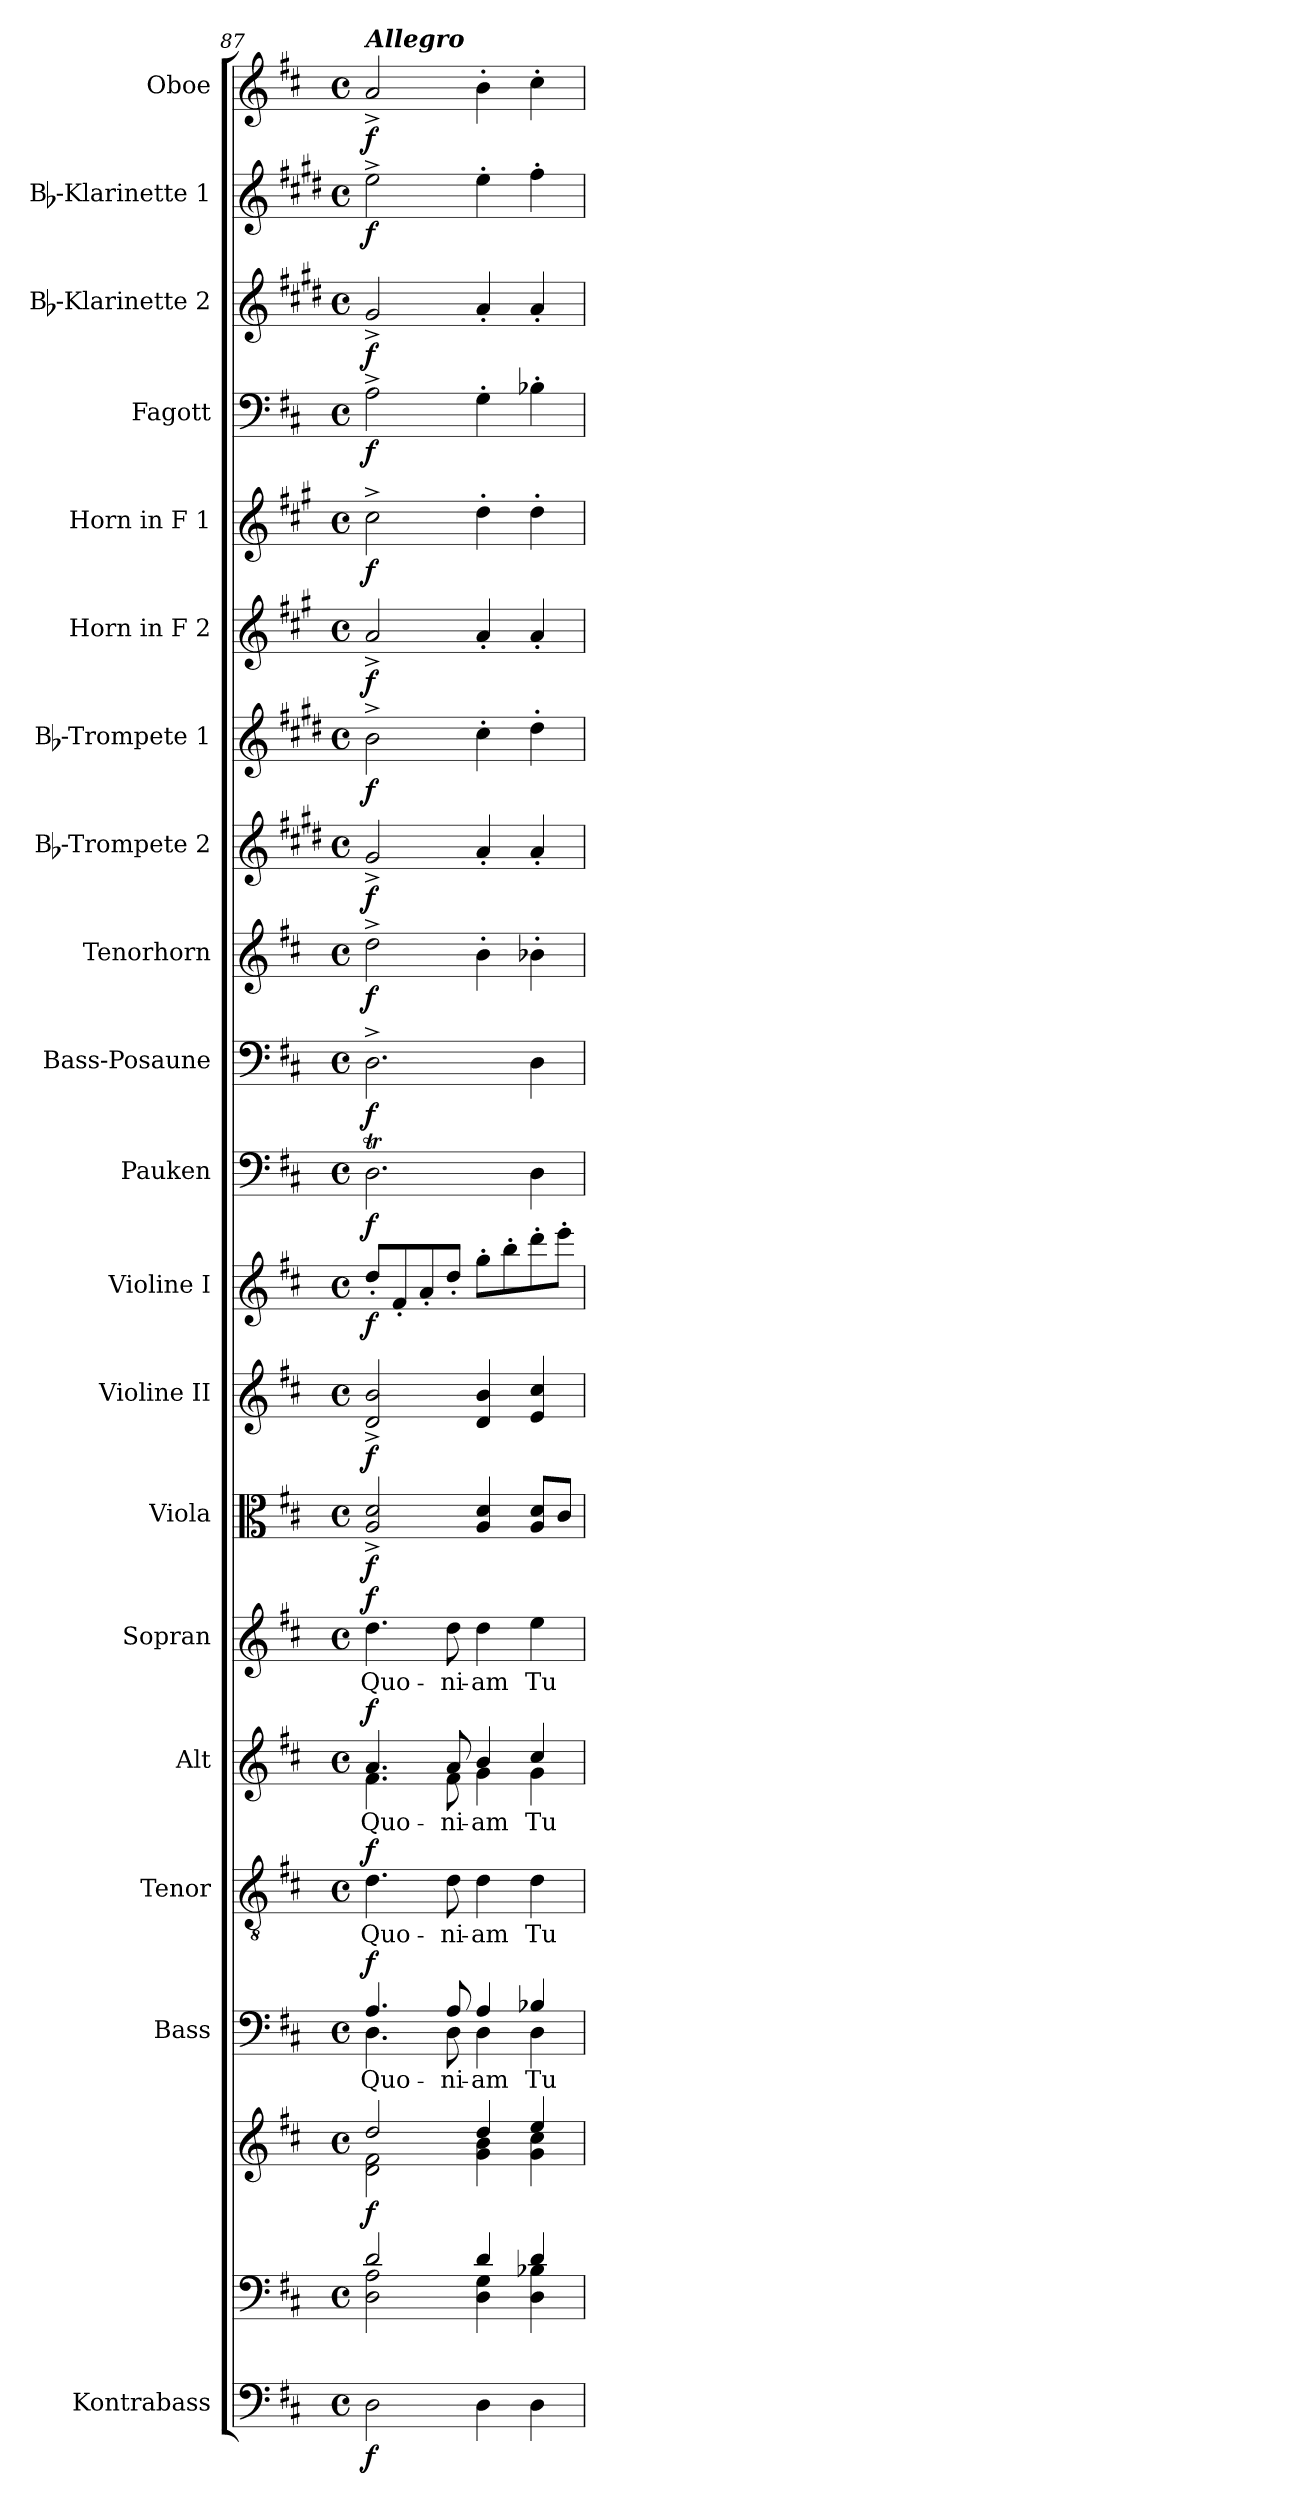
**kern	**dynam	**kern	**kern	**dynam	**kern	**text	**dynam	**kern	**text	**dynam	**kern	**text	**dynam	**kern	**text	**dynam	**kern	**dynam	**kern	**dynam	**kern	**dynam	**kern	**dynam	**kern	**dynam	**kern	**dynam	**kern	**dynam	**kern	**dynam	**kern	**dynam	**kern	**dynam	**kern	**dynam	**kern	**dynam	**kern	**dynam	**kern	**dynam
*part20	*part20	*part19	*part19	*part19	*part18	*part18	*part18	*part17	*part17	*part17	*part16	*part16	*part16	*part15	*part15	*part15	*part14	*part14	*part13	*part13	*part12	*part12	*part11	*part11	*part10	*part10	*part9	*part9	*part8	*part8	*part7	*part7	*part6	*part6	*part5	*part5	*part4	*part4	*part3	*part3	*part2	*part2	*part1	*part1
*staff21	*staff21	*staff20	*staff19	*staff19/20	*staff18	*staff18	*staff18	*staff17	*staff17	*staff17	*staff16	*staff16	*staff16	*staff15	*staff15	*staff15	*staff14	*staff14	*staff13	*staff13	*staff12	*staff12	*staff11	*staff11	*staff10	*staff10	*staff9	*staff9	*staff8	*staff8	*staff7	*staff7	*staff6	*staff6	*staff5	*staff5	*staff4	*staff4	*staff3	*staff3	*staff2	*staff2	*staff1	*staff1
*I"Kontrabass	*	*	*	*	*I"Bass	*	*	*I"Tenor	*	*	*I"Alt	*	*	*I"Sopran	*	*	*I"Viola	*	*I"Violine II	*	*I"Violine I	*	*I"Pauken	*	*I"Bass-Posaune	*	*I"Tenorhorn	*	*I"Bb-Trompete 2	*	*I"Bb-Trompete 1	*	*I"Horn in F 2	*	*I"Horn in F 1	*	*I"Fagott	*	*I"Bb-Klarinette 2	*	*I"Bb-Klarinette 1	*	*I"Oboe	*
*I'Kb.	*	*	*	*	*I'B.	*	*	*I'T.	*	*	*I'A.	*	*	*I'S.	*	*	*I'Vla.	*	*I'Vl. II	*	*I'Vl. I	*	*I'Pk.	*	*I'B. Pos.	*	*I'T. Hrn.	*	*I'Bb Trp. 2	*	*I'Bb Trp. 1	*	*	*	*	*	*I'Fg.	*	*I'Bb Kl. 2	*	*I'Bb Kl. 1	*	*I'Ob.	*
*clefF4	*	*clefF4	*clefG2	*	*clefF4	*	*	*clefGv2	*	*	*clefG2	*	*	*clefG2	*	*	*clefC3	*	*clefG2	*	*clefG2	*	*clefF4	*	*clefF4	*	*clefG2	*	*clefG2	*	*clefG2	*	*clefG2	*	*clefG2	*	*clefF4	*	*clefG2	*	*clefG2	*	*clefG2	*
*ITrd7c12	*	*	*	*	*	*	*	*	*	*	*	*	*	*	*	*	*	*	*	*	*	*	*	*	*	*	*ITrd8c14	*	*ITrd1c2	*	*ITrd1c2	*	*ITrd4c7	*	*ITrd4c7	*	*	*	*ITrd1c2	*	*ITrd1c2	*	*	*
*k[f#c#]	*	*k[f#c#]	*k[f#c#]	*	*k[f#c#]	*	*	*k[f#c#]	*	*	*k[f#c#]	*	*	*k[f#c#]	*	*	*k[f#c#]	*	*k[f#c#]	*	*k[f#c#]	*	*k[f#c#]	*	*k[f#c#]	*	*k[f#c#]	*	*k[f#c#]	*	*k[f#c#]	*	*k[f#c#]	*	*k[f#c#]	*	*k[f#c#]	*	*k[f#c#]	*	*k[f#c#]	*	*k[f#c#]	*
*D:	*	*D:	*D:	*	*D:	*	*	*D:	*	*	*D:	*	*	*D:	*	*	*D:	*	*D:	*	*D:	*	*D:	*	*D:	*	*D:	*	*D:	*	*D:	*	*D:	*	*D:	*	*D:	*	*D:	*	*D:	*	*D:	*
*M4/4	*	*M4/4	*M4/4	*	*M4/4	*	*	*M4/4	*	*	*M4/4	*	*	*M4/4	*	*	*M4/4	*	*M4/4	*	*M4/4	*	*M4/4	*	*M4/4	*	*M4/4	*	*M4/4	*	*M4/4	*	*M4/4	*	*M4/4	*	*M4/4	*	*M4/4	*	*M4/4	*	*M4/4	*
*met(c)	*	*met(c)	*met(c)	*	*met(c)	*	*	*met(c)	*	*	*met(c)	*	*	*met(c)	*	*	*met(c)	*	*met(c)	*	*met(c)	*	*met(c)	*	*met(c)	*	*met(c)	*	*met(c)	*	*met(c)	*	*met(c)	*	*met(c)	*	*met(c)	*	*met(c)	*	*met(c)	*	*met(c)	*
=87	=87	=87	=87	=87	=87	=87	=87	=87	=87	=87	=87	=87	=87	=87	=87	=87	=87	=87	=87	=87	=87	=87	=87	=87	=87	=87	=87	=87	=87	=87	=87	=87	=87	=87	=87	=87	=87	=87	=87	=87	=87	=87	=87	=87
*	*	*^	*^	*	*	*	*	*	*	*	*	*	*	*	*	*	*	*	*	*	*	*	*	*	*	*	*	*	*	*	*	*	*	*	*	*	*	*	*	*	*	*	*	*
!	!	!	!	!	!	!	!	!	!	!	!	!	!	!	!	!	!	!	!	!	!	!	!	!	!	!	!	!	!	!	!	!	!	!	!	!	!	!	!	!	!	!	!	!	!LO:TX:a:Bi:t=Allegro	!
!	!LO:DY:b	!	!	!	!	!LO:DY:b	!	!LO:LY:b	!LO:DY:a	!	!LO:LY:b	!LO:DY:a	!	!LO:LY:b	!LO:DY:a	!	!LO:LY:b	!LO:DY:a	!	!LO:DY:b	!	!LO:DY:b	!	!LO:DY:b	!	!LO:DY:b	!	!LO:DY:b	!	!LO:DY:b	!	!LO:DY:b	!	!LO:DY:b	!	!LO:DY:b	!	!LO:DY:b	!	!LO:DY:b	!	!LO:DY:b	!	!LO:DY:b	!	!LO:DY:b
*	*	*	*	*	*	*	*^	*	*	*	*	*	*^	*	*	*	*	*	*	*	*	*	*	*	*	*	*	*	*	*	*	*	*	*	*	*	*	*	*	*	*	*	*	*	*	*
2DD\	f	2d/	2D\ 2A\	2dd/	2d\ 2f#\	f	4.A/	4.D\	Quo-	f	4.d\	Quo-	f	4.a/	4.f#\	Quo-	f	4.dd\	Quo-	f	2A/^< 2d/^<	f	2d/^< 2b/^<	f	8dd'</L	f	2.DT\	f	2.D^>\	f	2d^>\	f	2f#^</	f	2a^>\	f	2d^</	f	2f#^>\	f	2A^>\	f	2f#^</	f	2dd^>\	f	2a^</	f
.	.	.	.	.	.	.	.	.	.	.	.	.	.	.	.	.	.	.	.	.	.	.	.	.	8f#'</	.	.	.	.	.	.	.	.	.	.	.	.	.	.	.	.	.	.	.	.	.	.	.
.	.	.	.	.	.	.	.	.	.	.	.	.	.	.	.	.	.	.	.	.	.	.	.	.	8a'</	.	.	.	.	.	.	.	.	.	.	.	.	.	.	.	.	.	.	.	.	.	.	.
!	!	!	!	!	!	!	!	!	!LO:LY:b	!	!	!LO:LY:b	!	!	!	!LO:LY:b	!	!	!LO:LY:b	!	!	!	!	!	!	!	!	!	!	!	!	!	!	!	!	!	!	!	!	!	!	!	!	!	!	!	!	!
.	.	.	.	.	.	.	8A/	8D\	-ni-	.	8d\	-ni-	.	8a/	8f#\	-ni-	.	8dd\	-ni-	.	.	.	.	.	8dd'</J	.	.	.	.	.	.	.	.	.	.	.	.	.	.	.	.	.	.	.	.	.	.	.
!	!	!	!	!	!	!	!	!	!LO:LY:b	!	!	!LO:LY:b	!	!	!	!LO:LY:b	!	!	!LO:LY:b	!	!	!	!	!	!	!	!	!	!	!	!	!	!	!	!	!	!	!	!	!	!	!	!	!	!	!	!	!
4DD\	.	4d/	4D\ 4G\	4dd/	4g\ 4b\	.	4A/	4D\	-am	.	4d\	-am	.	4b/	4g\	-am	.	4dd\	-am	.	4A/ 4d/	.	4d/ 4b/	.	8gg'>\L	.	.	.	.	.	4B'>\	.	4g'</	.	4b'>\	.	4d'</	.	4g'>\	.	4G'>\	.	4g'</	.	4dd'>\	.	4b'>\	.
.	.	.	.	.	.	.	.	.	.	.	.	.	.	.	.	.	.	.	.	.	.	.	.	.	8bb'>\	.	.	.	.	.	.	.	.	.	.	.	.	.	.	.	.	.	.	.	.	.	.	.
!	!	!	!	!	!	!	!	!	!LO:LY:b	!	!	!LO:LY:b	!	!	!	!LO:LY:b	!	!	!LO:LY:b	!	!	!	!	!	!	!	!	!	!	!	!	!	!	!	!	!	!	!	!	!	!	!	!	!	!	!	!	!
4DD\	.	4d/	4D\ 4B-X\	4ee/	4g\ 4cc#\	.	4B-X/	4D\	Tu	.	4d\	Tu	.	4cc#/	4g\	Tu	.	4ee\	Tu	.	8A/ 8d/L	.	4e/ 4cc#/	.	8ddd'>\	.	4D\	.	4D\	.	4B-X'>\	.	4g'</	.	4cc#'>\	.	4d'</	.	4g'>\	.	4B-X'>\	.	4g'</	.	4ee'>\	.	4cc#'>\	.
.	.	.	.	.	.	.	.	.	.	.	.	.	.	.	.	.	.	.	.	.	8c#/J	.	.	.	8eee'>\J	.	.	.	.	.	.	.	.	.	.	.	.	.	.	.	.	.	.	.	.	.	.	.
*	*	*v	*v	*	*	*	*v	*v	*	*	*	*	*	*v	*v	*	*	*	*	*	*	*	*	*	*	*	*	*	*	*	*	*	*	*	*	*	*	*	*	*	*	*	*	*	*	*	*	*
*	*	*	*v	*v	*	*	*	*	*	*	*	*	*	*	*	*	*	*	*	*	*	*	*	*	*	*	*	*	*	*	*	*	*	*	*	*	*	*	*	*	*	*	*	*	*
=	=	=	=	=	=	=	=	=	=	=	=	=	=	=	=	=	=	=	=	=	=	=	=	=	=	=	=	=	=	=	=	=	=	=	=	=	=	=	=	=	=	=	=	=
*-	*-	*-	*-	*-	*-	*-	*-	*-	*-	*-	*-	*-	*-	*-	*-	*-	*-	*-	*-	*-	*-	*-	*-	*-	*-	*-	*-	*-	*-	*-	*-	*-	*-	*-	*-	*-	*-	*-	*-	*-	*-	*-	*-	*-
